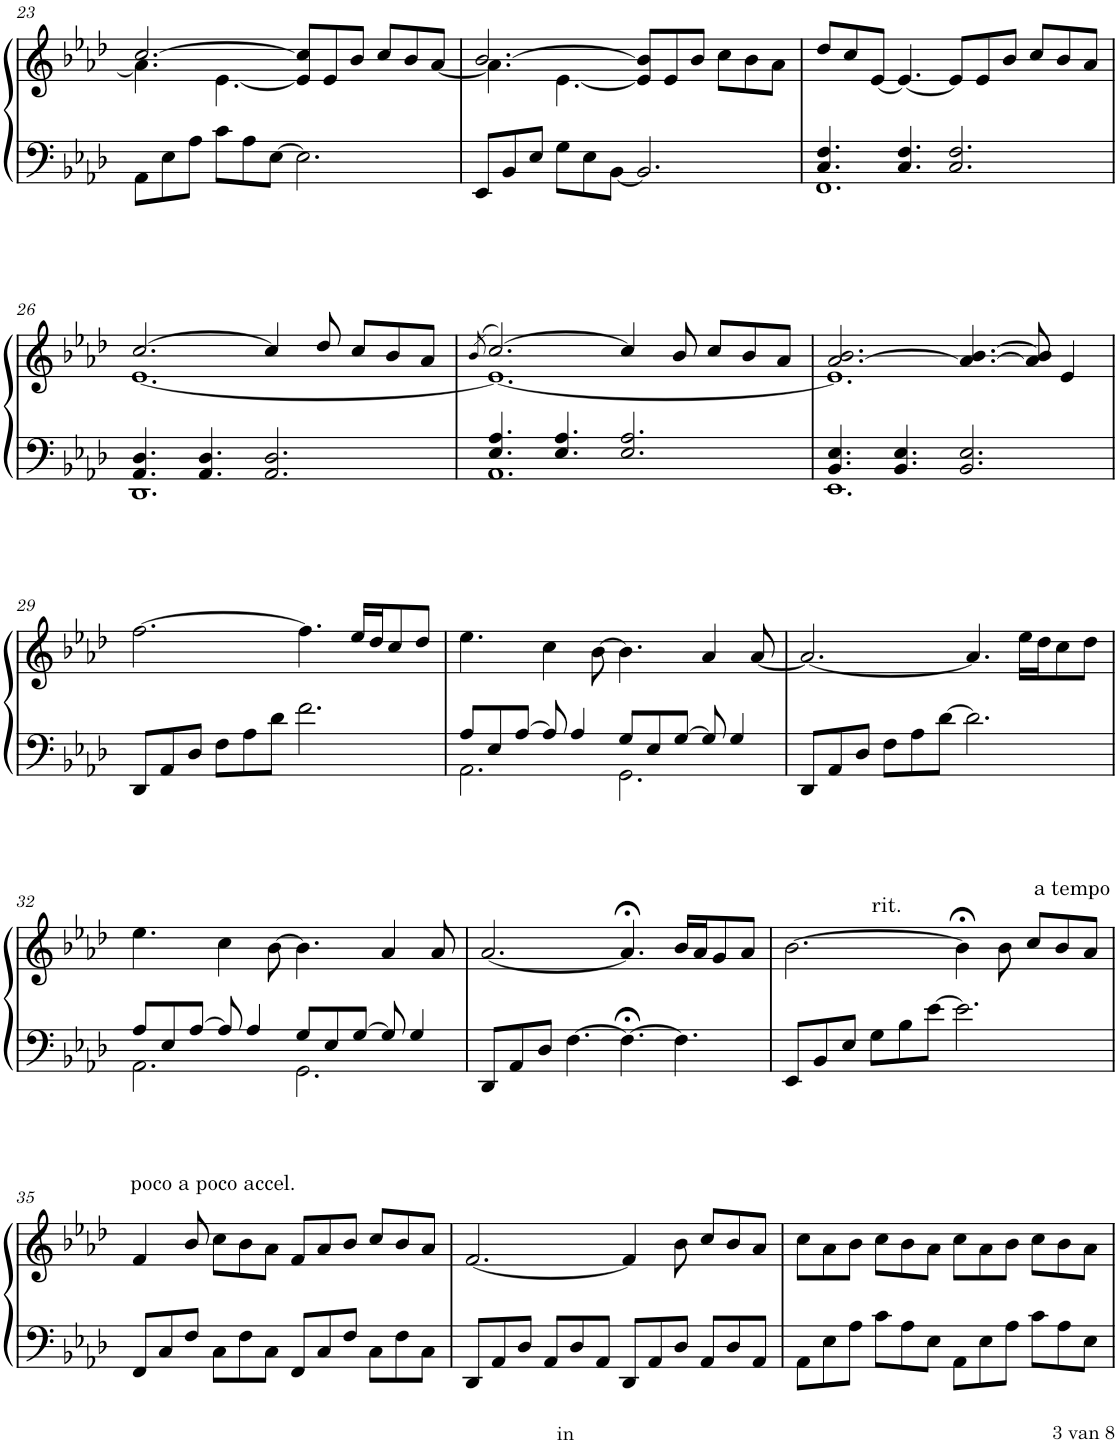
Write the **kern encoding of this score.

**kern	**kern
*part1	*part1
*staff2	*staff1
*I"Piano	*
*I'Pno.	*
!!LO:PB:g=z
*clefF4	*clefG2
*k[b-e-a-d-]	*k[b-e-a-d-]
*M12/8	*M12/8
=23	=23
*	*^
8AA-\L	[2.cc/	4.a-\]
8E-\	.	.
8A-\J	.	.
8c\L	.	[4.e-\
8A-\	.	.
[>8E-\J	.	.
2.E-\]	8e-/] 8cc/]L	2.ryy
.	8e-/	.
.	8b-/J	.
.	8cc/L	.
.	8b-/	.
.	[8a-/J	.
=24	=24	=24
8EE-/L	[2.b-/	4.a-\]
8BB-/	.	.
8E-/J	.	.
8G\L	.	[4.e-\
8E-\	.	.
[<8BB-\J	.	.
2.BB-/]	8e-/] 8b-/]L	2.ryy
.	8e-/	.
.	8b-/J	.
.	8cc\L	.
.	8b-\	.
.	8a-\J	.
*	*v	*v
=25	=25
*^	*
4.C/ 4.F/	1.FF	8dd-/L
.	.	8cc/
.	.	[8e-/J
4.C/ 4.F/	.	4.e-/_
2.C/ 2.F/	.	8e-/L]
.	.	8e-/
.	.	8b-/J
.	.	8cc/L
.	.	8b-/
.	.	8a-/J
!!LO:LB:g=z
=26	=26	=26
*	*	*^
4.AA-/ 4.D-/	1.DD-	[2.cc/	[1.e-
4.AA-/ 4.D-/	.	.	.
2.AA-/ 2.D-/	.	4cc/]	.
.	.	8dd-/	.
.	.	8cc/L	.
.	.	8b-/	.
.	.	8a-/J	.
=27	=27	=27	=27
.	.	(8qb-/	.
4.E-/ 4.A-/	1.AA-	[2.cc/)	1.e-_
4.E-/ 4.A-/	.	.	.
2.E-/ 2.A-/	.	4cc/]	.
.	.	8b-/	.
.	.	8cc/L	.
.	.	8b-/	.
.	.	8a-/J	.
=28	=28	=28	=28
4.BB-/ 4.E-/	1.EE-	[2.a-/ 2.b-/	1.e-]
4.BB-/ 4.E-/	.	.	.
2.BB-/ 2.E-/	.	4.a-/_ [4.b-/	.
.	.	8a-/] 8b-/]	.
.	.	4e-/	.
*v	*v	*	*
*	*v	*v
!!LO:LB:g=z
=29	=29
8DD-/L	[2.ff\
8AA-/	.
8D-/J	.
8F\L	.
8A-\	.
8d-\J	.
2.f\	4.ff\]
.	16ee-/LL
.	16dd-/J
.	8cc/
.	8dd-/J
=30	=30
*^	*
8A-/L	2.AA-\	4.ee-\
8E-/	.	.
[8A-/J	.	.
8A-/]	.	4cc\
4A-/	.	.
.	.	[8b-\
8G/L	2.GG\	4.b-\]
8E-/	.	.
[8G/J	.	.
8G/]	.	4a-/
4G/	.	.
.	.	[8a-/
*v	*v	*
=31	=31
8DD-/L	2.a-/_
8AA-/	.
8D-/J	.
8F\L	.
8A-\	.
[8d-\J	.
2.d-\]	4.a-/]
.	16ee-\LL
.	16dd-\J
.	8cc\
.	8dd-\J
!!LO:LB:g=z
=32	=32
*^	*
8A-/L	2.AA-\	4.ee-\
8E-/	.	.
[8A-/J	.	.
8A-/]	.	4cc\
4A-/	.	.
.	.	[8b-\
8G/L	2.GG\	4.b-\]
8E-/	.	.
[8G/J	.	.
8G/]	.	4a-/
4G/	.	.
.	.	8a-/
*v	*v	*
=33	=33
8DD-/L	[<2.a-/
8AA-/	.
8D-/J	.
[4.F\	.
4.F;<\_	4.a-;</]
4.F\]	16b-/LL
.	16a-/J
.	8g/
.	8a-/J
=34	=34
!	!LO:TX:a:t=rit.
8EE-/L	[>2.b-\
8BB-/	.
8E-/J	.
8G\L	.
8B-\	.
[8e-\J	.
2.e-\]	4b-;<\]
.	8b-\
!	!LO:TX:a:t=a tempo
.	8cc/L
.	8b-/
.	8a-/J
!!LO:LB:g=z
=35	=35
!	!LO:TX:a:t=poco a poco accel.
8FF/L	4f/
8C/	.
8F/J	8b-/
8C\L	8cc\L
8F\	8b-\
8C\J	8a-\J
8FF/L	8f/L
8C/	8a-/
8F/J	8b-/J
8C\L	8cc/L
8F\	8b-/
8C\J	8a-/J
=36	=36
8DD-/L	[2.f/
8AA-/	.
8D-/J	.
8AA-/L	.
8D-/	.
8AA-/J	.
8DD-/L	4f/]
8AA-/	.
8D-/J	8b-\
8AA-/L	8cc/L
8D-/	8b-/
8AA-/J	8a-/J
=37	=37
8AA-\L	8cc\L
8E-\	8a-\
8A-\J	8b-\J
8c\L	8cc\L
8A-\	8b-\
8E-\J	8a-\J
8AA-\L	8cc\L
8E-\	8a-\
8A-\J	8b-\J
8c\L	8cc\L
8A-\	8b-\
8E-\J	8a-\J
=	=
*-	*-
